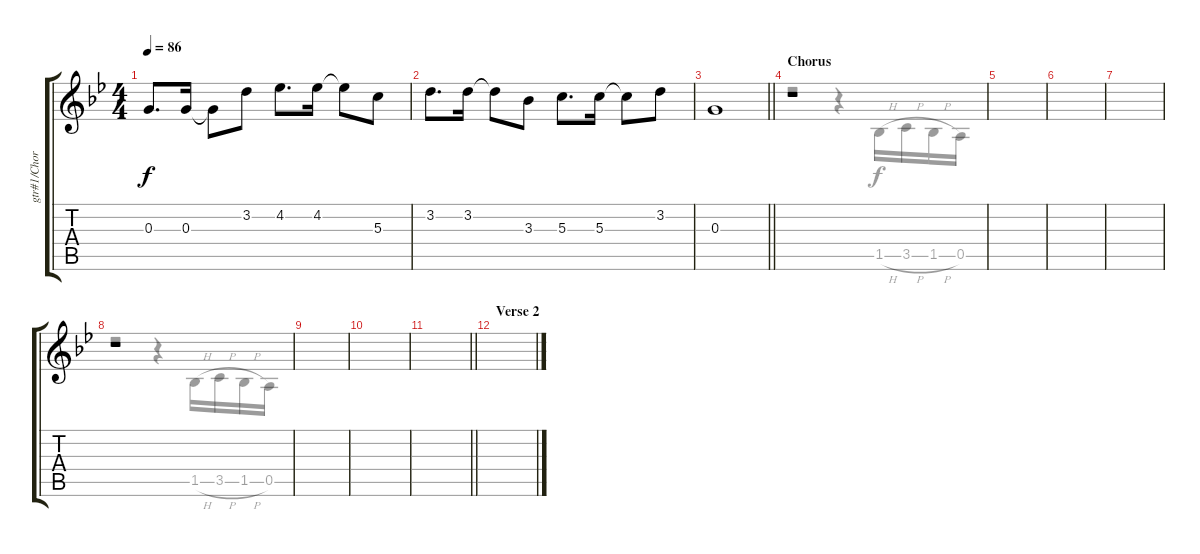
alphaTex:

\track ("gtr#1/Chords(My Immortal)" "gtr#1/Chor") {instrument overdrivenguitar}
\staff {score tabs}
\tuning (E4 B3 G3 D3 A2 D2) {hide}
\voice
\ts (4 4)
\tempo 86
\clef g2
\ks gminor
0.3.8{d dy f} 0.3.16 0.3{t}.8 3.2.8 4.2.8{d} 4.2.16 4.2{t}.8 5.3.8 |
3.2.8{d} 3.2.16 3.2{t}.8 3.3.8 5.3.8{d} 5.3.16 5.3{t}.8 3.2.8 |
\barLineRight lightlight
0.3.1 |
\section ("" "Chorus")
r.1 |
|
|
|
r.1 |
|
|
\barLineRight lightlight
|
\section ("" "Verse 2 ")
|
|
|
|
\voice
\clef g2
\ottava regular
\simile none
\ks gminor
|
|
\barLineRight lightlight
|
r.2 r.4 1.5{h}.16 3.5{h}.16 1.5{h}.16 0.5.16 |
|
|
|
r.2 r.4 1.5{h}.16 3.5{h}.16 1.5{h}.16 0.5.16 |
|
|
\barLineRight lightlight
|
|
|
|
|
